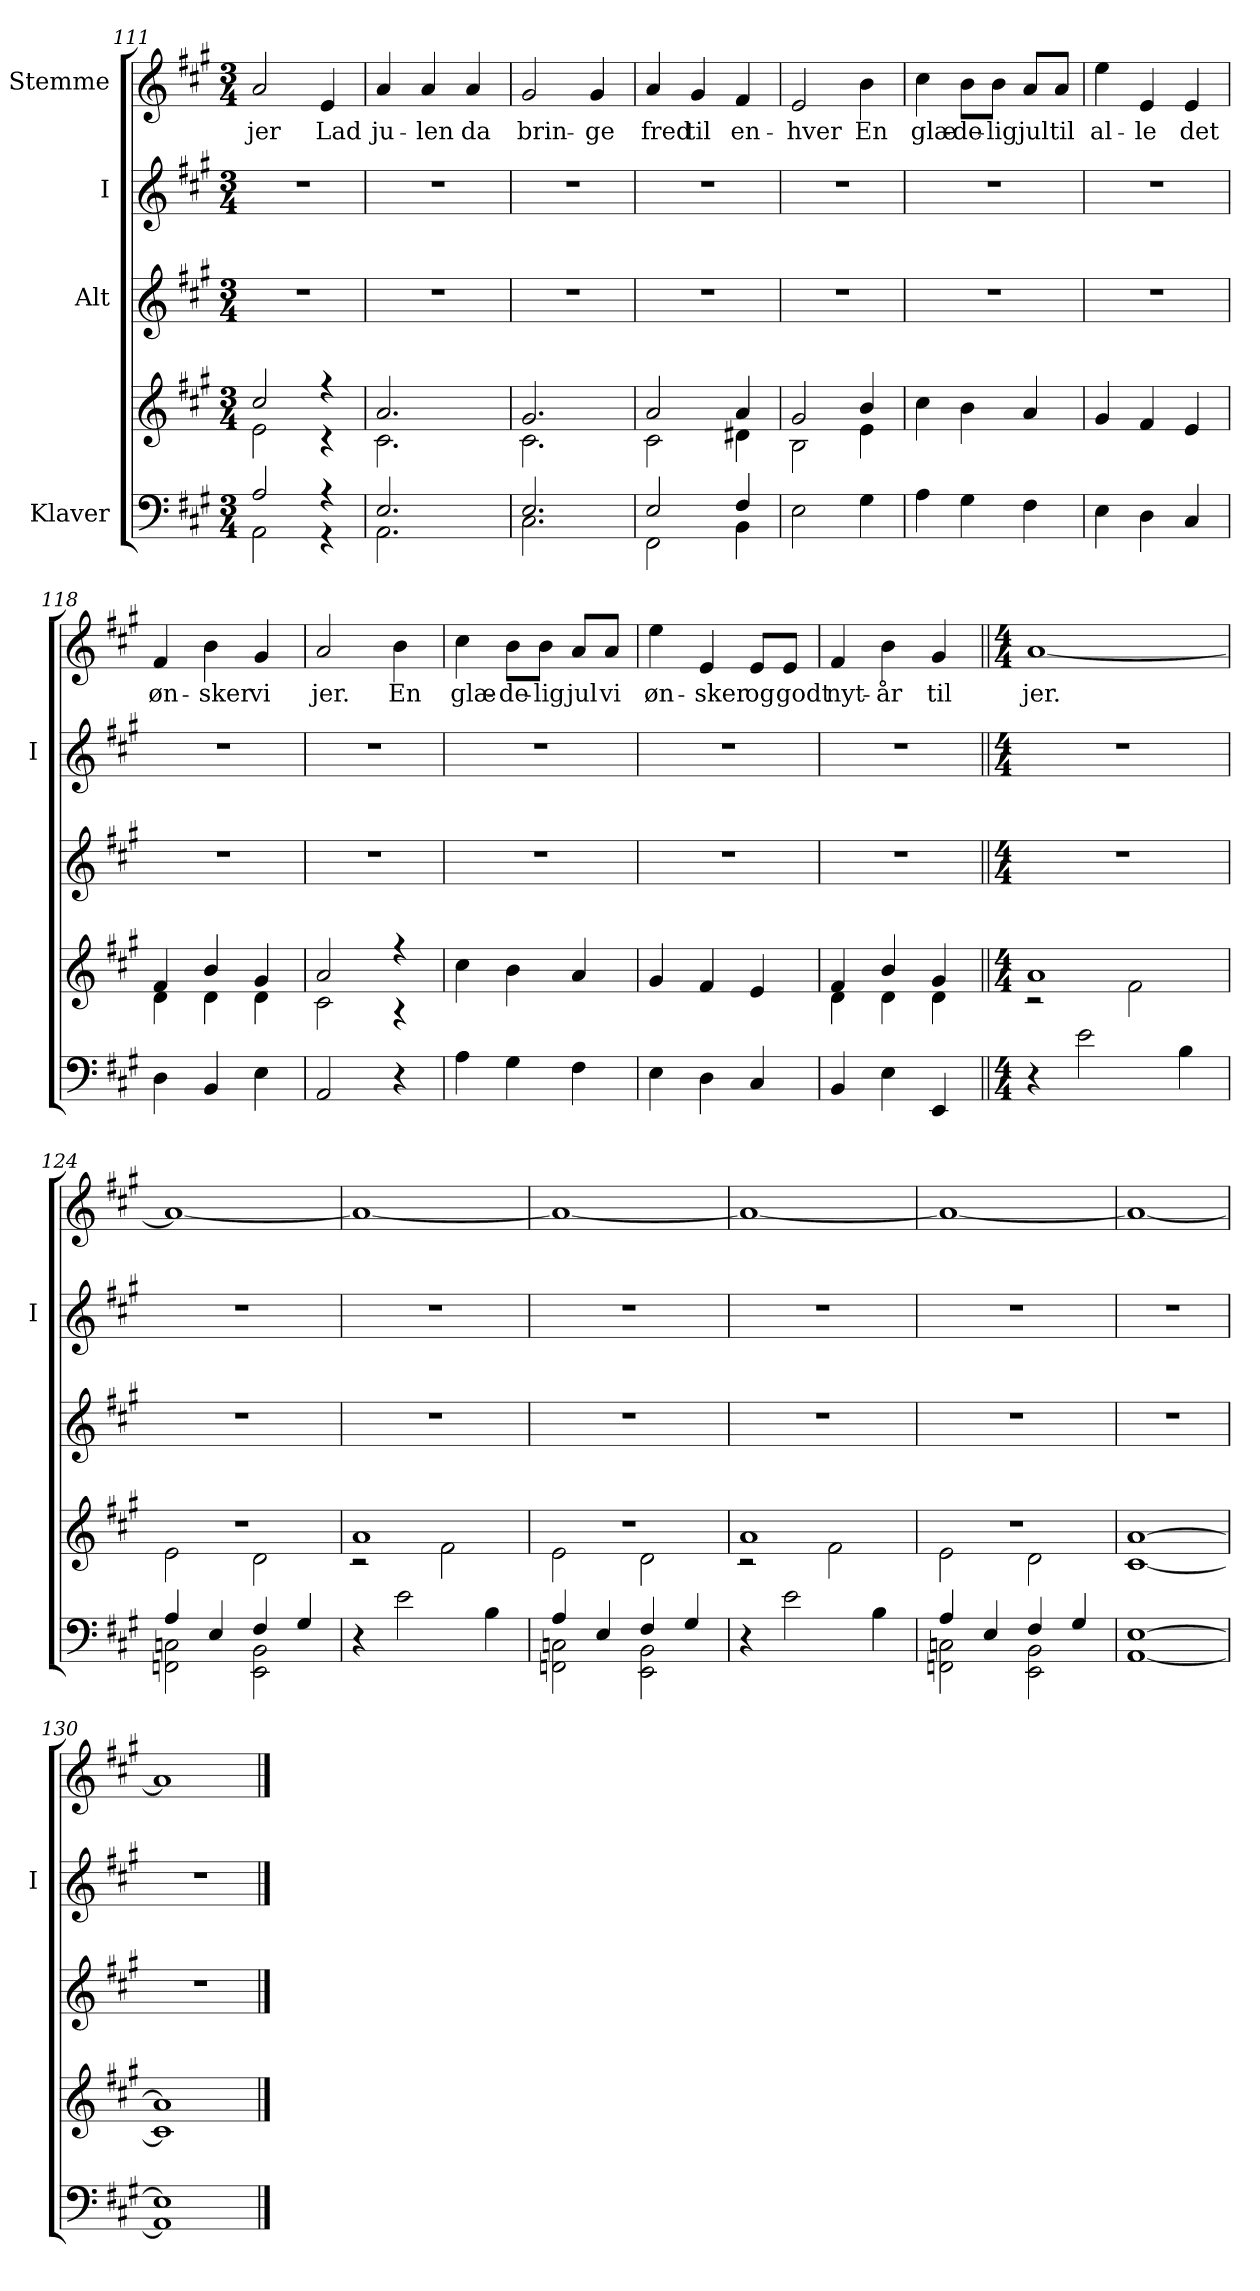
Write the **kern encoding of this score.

**kern	**kern	**kern	**kern	**kern	**text
*part4	*part4	*part3	*part2	*part1	*part1
*staff5	*staff4	*staff3	*staff2	*staff1	*staff1
*I"Klaver	*	*I"Alt	*I"I	*I"Stemme	*
*	*	*	*I'I	*	*
!!LO:LB:g=z
*clefF4	*clefG2	*clefG2	*clefG2	*clefG2	*
*k[f#c#g#]	*k[f#c#g#]	*k[f#c#g#]	*k[f#c#g#]	*k[f#c#g#]	*
*M3/4	*M3/4	*M3/4	*M3/4	*M3/4	*
=111	=111	=111	=111	=111	=111
*^	*^	*	*	*	*
!	!	!	!	!	!	!	!LO:LY:b
2A/	2AA\	2cc#/	2e\	2.r	2.r	2a/	jer
!	!	!	!	!	!	!	!LO:LY:b
4r	4r	4r	4r	.	.	4e/	Lad
=112	=112	=112	=112	=112	=112	=112	=112
!	!	!	!	!	!	!	!LO:LY:b
2.E/	2.AA\	2.a/	2.c#\	2.r	2.r	4a/	ju-
!	!	!	!	!	!	!	!LO:LY:b
.	.	.	.	.	.	4a/	-len
!	!	!	!	!	!	!	!LO:LY:b
.	.	.	.	.	.	4a/	da
=113	=113	=113	=113	=113	=113	=113	=113
!	!	!	!	!	!	!	!LO:LY:b
2.E/	2.C#\	2.g#/	2.c#\	2.r	2.r	2g#/	brin-
!	!	!	!	!	!	!	!LO:LY:b
.	.	.	.	.	.	4g#/	-ge
=114	=114	=114	=114	=114	=114	=114	=114
!	!	!	!	!	!	!	!LO:LY:b
2E/	2FF#\	2a/	2c#\	2.r	2.r	4a/	fred
!	!	!	!	!	!	!	!LO:LY:b
.	.	.	.	.	.	4g#/	til
!	!	!	!	!	!	!	!LO:LY:b
4F#/	4BB\	4a/	4d#X\	.	.	4f#/	en-
=115	=115	=115	=115	=115	=115	=115	=115
!	!	!	!	!	!	!	!LO:LY:b
*v	*v	*	*	*	*	*	*
2E\	2g#/	2B\	2.r	2.r	2e/	-hver
!	!	!	!	!	!	!LO:LY:b
4G#\	4b/	4e\	.	.	4b\	En
=116	=116	=116	=116	=116	=116	=116
!	!	!	!	!	!	!LO:LY:b
*	*v	*v	*	*	*	*
4A\	4cc#\	2.r	2.r	4cc#\	glæ-
!	!	!	!	!	!LO:LY:b
4G#\	4b\	.	.	8b\L	-de-
!	!	!	!	!	!LO:LY:b
.	.	.	.	8b\J	-lig
!	!	!	!	!	!LO:LY:b
4F#\	4a/	.	.	8a/L	jul
!	!	!	!	!	!LO:LY:b
.	.	.	.	8a/J	til
=117	=117	=117	=117	=117	=117
!	!	!	!	!	!LO:LY:b
4E\	4g#/	2.r	2.r	4ee\	al-
!	!	!	!	!	!LO:LY:b
4D\	4f#/	.	.	4e/	-le
!	!	!	!	!	!LO:LY:b
4C#/	4e/	.	.	4e/	det
!!LO:LB:g=z
=118	=118	=118	=118	=118	=118
*	*^	*	*	*	*
!	!	!	!	!	!	!LO:LY:b
4D\	4f#/	4d\	2.r	2.r	4f#/	øn-
!	!	!	!	!	!	!LO:LY:b
4BB/	4b/	4d\	.	.	4b\	-sker
!	!	!	!	!	!	!LO:LY:b
4E\	4g#/	4d\	.	.	4g#/	vi
=119	=119	=119	=119	=119	=119	=119
!	!	!	!	!	!	!LO:LY:b
2AA/	2a/	2c#\	2.r	2.r	2a/	jer.
!	!	!	!	!	!	!LO:LY:b
4r	4r	4r	.	.	4b\	En
=120	=120	=120	=120	=120	=120	=120
!	!	!	!	!	!	!LO:LY:b
*	*v	*v	*	*	*	*
4A\	4cc#\	2.r	2.r	4cc#\	glæ-
!	!	!	!	!	!LO:LY:b
4G#\	4b\	.	.	8b\L	-de-
!	!	!	!	!	!LO:LY:b
.	.	.	.	8b\J	-lig
!	!	!	!	!	!LO:LY:b
4F#\	4a/	.	.	8a/L	jul
!	!	!	!	!	!LO:LY:b
.	.	.	.	8a/J	vi
=121	=121	=121	=121	=121	=121
!	!	!	!	!	!LO:LY:b
4E\	4g#/	2.r	2.r	4ee\	øn-
!	!	!	!	!	!LO:LY:b
4D\	4f#/	.	.	4e/	-sker
!	!	!	!	!	!LO:LY:b
4C#/	4e/	.	.	8e/L	og
!	!	!	!	!	!LO:LY:b
.	.	.	.	8e/J	godt
=122	=122	=122	=122	=122	=122
*	*^	*	*	*	*
!	!	!	!	!	!	!LO:LY:b
4BB/	4f#/	4d\	2.r	2.r	4f#/	nyt-
!	!	!	!	!	!	!LO:LY:b
4E\	4b/	4d\	.	.	4b\	-år
!	!	!	!	!	!	!LO:LY:b
4EE/	4g#/	4d\	.	.	4g#/	til
=123||	=123||	=123||	=123||	=123||	=123||	=123||
*M4/4	*M4/4	*	*M4/4	*M4/4	*M4/4	*
!	!	!	!	!	!	!LO:LY:b
4r	1a	2r	1r	1r	[1a	jer.
2e\	.	.	.	.	.	.
.	.	2f#\	.	.	.	.
4B\	.	.	.	.	.	.
!!LO:PB:g=z
=124	=124	=124	=124	=124	=124	=124
*^	*	*	*	*	*	*
4A/	2FFn\ 2Cn\	1r	2e\	1r	1r	1a_	.
4E/	.	.	.	.	.	.	.
4F#/	2EE\ 2BB\	.	2d\	.	.	.	.
4G#/	.	.	.	.	.	.	.
*v	*v	*	*	*	*	*	*
=125	=125	=125	=125	=125	=125	=125
4r	1a	2r	1r	1r	1a_	.
2e\	.	.	.	.	.	.
.	.	2f#\	.	.	.	.
4B\	.	.	.	.	.	.
=126	=126	=126	=126	=126	=126	=126
*^	*	*	*	*	*	*
4A/	2FFn\ 2Cn\	1r	2e\	1r	1r	1a_	.
4E/	.	.	.	.	.	.	.
4F#/	2EE\ 2BB\	.	2d\	.	.	.	.
4G#/	.	.	.	.	.	.	.
*v	*v	*	*	*	*	*	*
=127	=127	=127	=127	=127	=127	=127
4r	1a	2r	1r	1r	1a_	.
2e\	.	.	.	.	.	.
.	.	2f#\	.	.	.	.
4B\	.	.	.	.	.	.
=128	=128	=128	=128	=128	=128	=128
*^	*	*	*	*	*	*
4A/	2FFn\ 2Cn\	1r	2e\	1r	1r	1a_	.
4E/	.	.	.	.	.	.	.
4F#/	2EE\ 2BB\	.	2d\	.	.	.	.
4G#/	.	.	.	.	.	.	.
=129	=129	=129	=129	=129	=129	=129	=129
[1E	[1AA	[1a	[1c#	1r	1r	1a_	.
!!LO:LB:g=z
=130	=130	=130	=130	=130	=130	=130	=130
1E]	1AA]	1a]	1c#]	1r	1r	1a]	.
*v	*v	*	*	*	*	*	*
*	*v	*v	*	*	*	*
==	==	==	==	==	==
*-	*-	*-	*-	*-	*-
